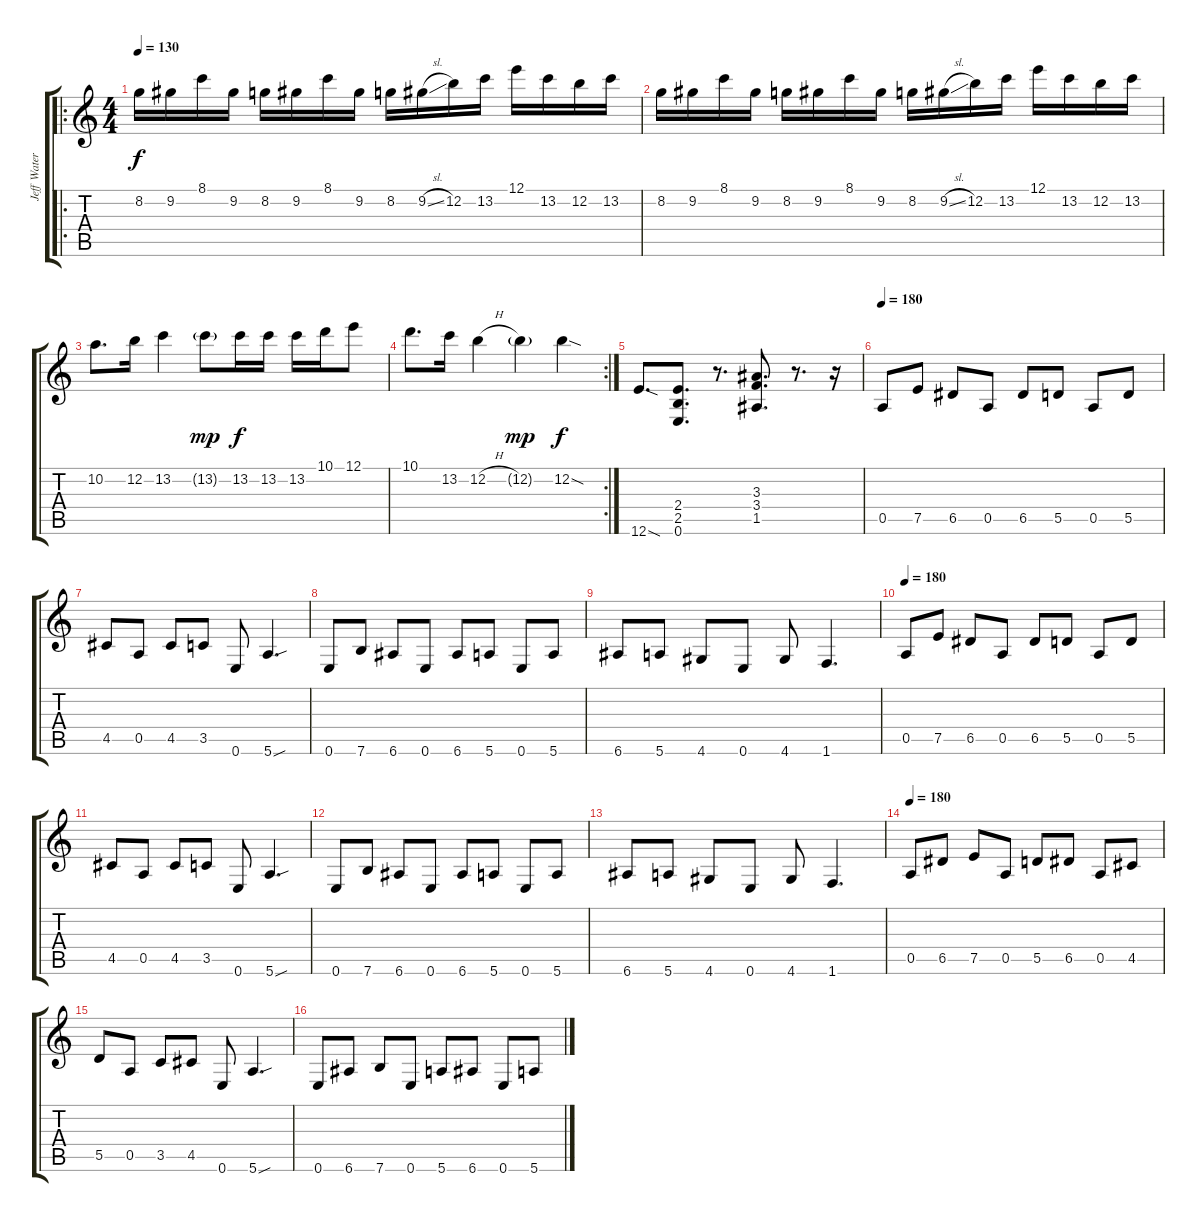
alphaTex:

\track ("Jeff Waters" "Jeff Water") {instrument acousticguitarsteel}
\staff {score tabs}
\tuning (E4 B3 G3 D3 A2 E2) {hide}
\ro
\ts (4 4)
\tempo 130
\clef g2
\ks c
8.2.16{dy f} 9.2.16 8.1.16 9.2.16 8.2.16 9.2.16 8.1.16 9.2.16 8.2.16 9.2{sl}.16 12.2.16 13.2.16 12.1.16 13.2.16 12.2.16 13.2.16 |
8.2.16 9.2.16 8.1.16 9.2.16 8.2.16 9.2.16 8.1.16 9.2.16 8.2.16 9.2{sl}.16 12.2.16 13.2.16 12.1.16 13.2.16 12.2.16 13.2.16 |
10.2.8{d} 12.2.16 13.2.4 13.2{g}.8{dy mp} 13.2.16{dy f} 13.2.16 13.2.16 10.1.16 12.1.8 |
\rc 2
10.1.8{d} 13.2.16 12.2{h}.4 12.2{g}.4{dy mp} 12.2{sod}.4{dy f} |
12.6{sod}.8{d} (2.4 2.5 0.6).8{d} r.8{d} (3.3 3.4 1.5).8{d} r.8{d} r.16 |
\tempo 180
0.5.8 7.5.8 6.5.8 0.5.8 6.5.8 5.5.8 0.5.8 5.5.8 |
4.5.8 0.5.8 4.5.8 3.5.8 0.6.8 5.6{sou}.4{d} |
0.6.8 7.6.8 6.6.8 0.6.8 6.6.8 5.6.8 0.6.8 5.6.8 |
6.6.8 5.6.8 4.6.8 0.6.8 4.6.8 1.6.4{d} |
\tempo 180
0.5.8 7.5.8 6.5.8 0.5.8 6.5.8 5.5.8 0.5.8 5.5.8 |
4.5.8 0.5.8 4.5.8 3.5.8 0.6.8 5.6{sou}.4{d} |
0.6.8 7.6.8 6.6.8 0.6.8 6.6.8 5.6.8 0.6.8 5.6.8 |
6.6.8 5.6.8 4.6.8 0.6.8 4.6.8 1.6.4{d} |
\tempo 180
0.5.8 6.5.8 7.5.8 0.5.8 5.5.8 6.5.8 0.5.8 4.5.8 |
5.5.8 0.5.8 3.5.8 4.5.8 0.6.8 5.6{sou}.4{d} |
0.6.8 6.6.8 7.6.8 0.6.8 5.6.8 6.6.8 0.6.8 5.6.8
